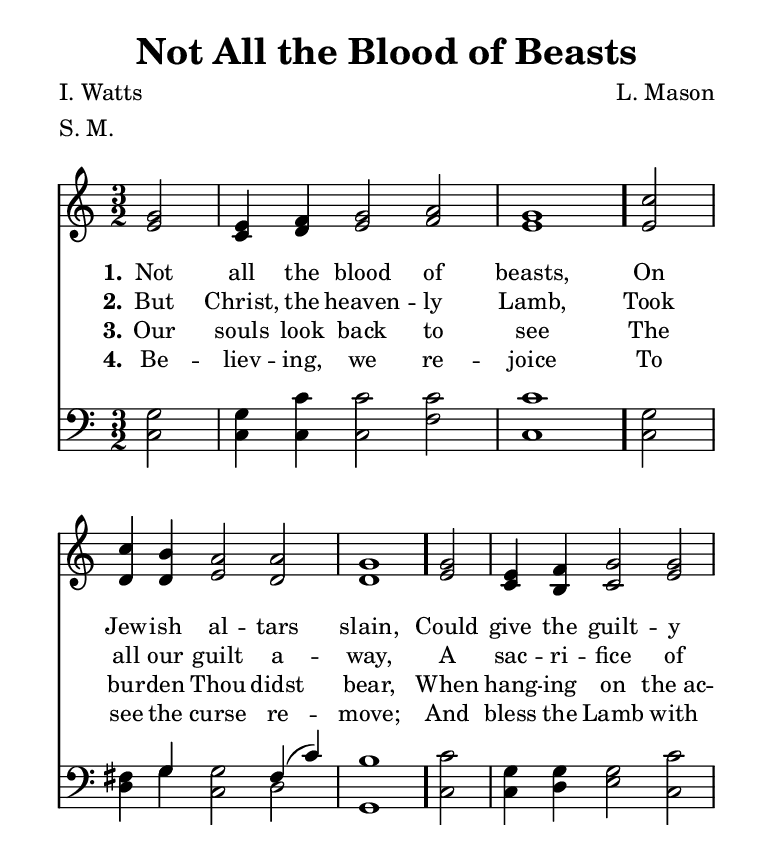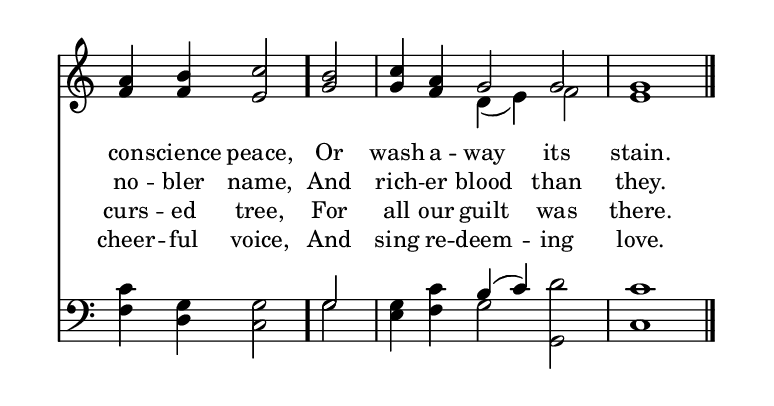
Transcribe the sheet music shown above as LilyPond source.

\include "common/global.ily"
\paper {
  \include "common/paper.ily"
  ragged-bottom = ##t
}

\header{
  hymnnumber = "254"
  title = "Not All the Blood of Beasts"
  tunename = "Boylston"
  meter = "S. M."
  poet = "I. Watts"
  composer = "L. Mason"
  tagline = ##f
}

global = {
  \include "common/overrides.ily"
  \override Staff.TimeSignature.style = #'numbered
  \time 3/2
  \override Score.MetronomeMark.transparent = ##t % hide all fermata changes too
  \tempo 4=100
  \key c \major
  \partial 2
  \autoBeamOff
}

notesSoprano = {
\global
\relative c'' {

  g2 | e4 f g2 a | g1
  c2 | c4 b a2 a | g1 \eogbreak
  g2 | e4 f g2 g | a4 b c2
  b2 | c4 a g2 g | g1 \eogbreak

  \bar "|."

}
}

notesAlto = {
\global
\relative e' {

  e2 | c4 d e2 f | e1
  e2 | d4 d e2 d | d1
  e2 | c4 b c2 e | f4 f e2
  g2 | g4 f d( e) f2 | e1

}
}

notesTenor = {
\global
\relative a {

  g2 | g4 c c2 c | c1
  g2 | fis4 g g2 fis4( c') | b1
  c2 | g4 g g2 c | c4 g g2
  g2 | g4 c4 b( c) d2 | c1

}
}

notesBass = {
\global
\relative f {

  c2 | c4 c c2 f | c1
  c2 d4 g c,2 d | g,1
  c2 | c4 d e2 c | f4 d c2
  g'2 | e4 f g2 g, | c1

}
}

wordsA = \lyricmode {
\set stanza = "1."

Not all the blood of beasts, \bar "."
On Jew -- ish al -- tars slain, \bar "."
Could give the guilt -- y con -- science peace, \bar "."
Or wash a -- way its stain. \bar "."

}

wordsB = \lyricmode {
\set stanza = "2."

But Christ, the heaven -- ly Lamb,
Took all our guilt a -- way,
A sac -- ri -- fice of no -- bler name,
And rich -- er blood than they.

}

wordsC = \lyricmode {
\set stanza = "3."

Our souls look back to see
The bur -- den Thou didst bear,
When hang -- ing on the_ac -- curs -- ed tree,
For all our guilt was there.

}

wordsD = \lyricmode {
\set stanza = "4."

Be -- liev -- ing, we re -- joice
To see the curse re -- move;
And bless the Lamb with cheer -- ful voice,
And sing re -- deem -- ing love.

}

\score {
  \context ChoirStaff <<
    \context Staff = upper <<
      \set Staff.autoBeaming = ##f
      \set ChoirStaff.systemStartDelimiter = #'SystemStartBar
      \set ChoirStaff.printPartCombineTexts = ##f
      \partcombine #'(2 . 11) \notesSoprano \notesAlto
      \context NullVoice = sopranos { \voiceOne << \notesSoprano >> }
      \context Lyrics = one   \lyricsto sopranos \wordsA
      \context Lyrics = two   \lyricsto sopranos \wordsB
      \context Lyrics = three \lyricsto sopranos \wordsC
      \context Lyrics = four  \lyricsto sopranos \wordsD
    >>
    \context Staff = men <<
      \set Staff.autoBeaming = ##f
      \clef bass
      \set ChoirStaff.printPartCombineTexts = ##f
      \partcombine #'(2 . 11) \notesTenor \notesBass
    >>
  >>
  \layout {
    \include "common/layout.ily"
  }
  #(cond ((ly:get-option 'eog-midi-permitted) #{ \midi{
    \include "common/midi.ily"
  } #}))
}

\version "2.19.49"  % necessary for upgrading to future LilyPond versions.

% vi:set et ts=2 sw=2 ai nocindent syntax=lilypond:
